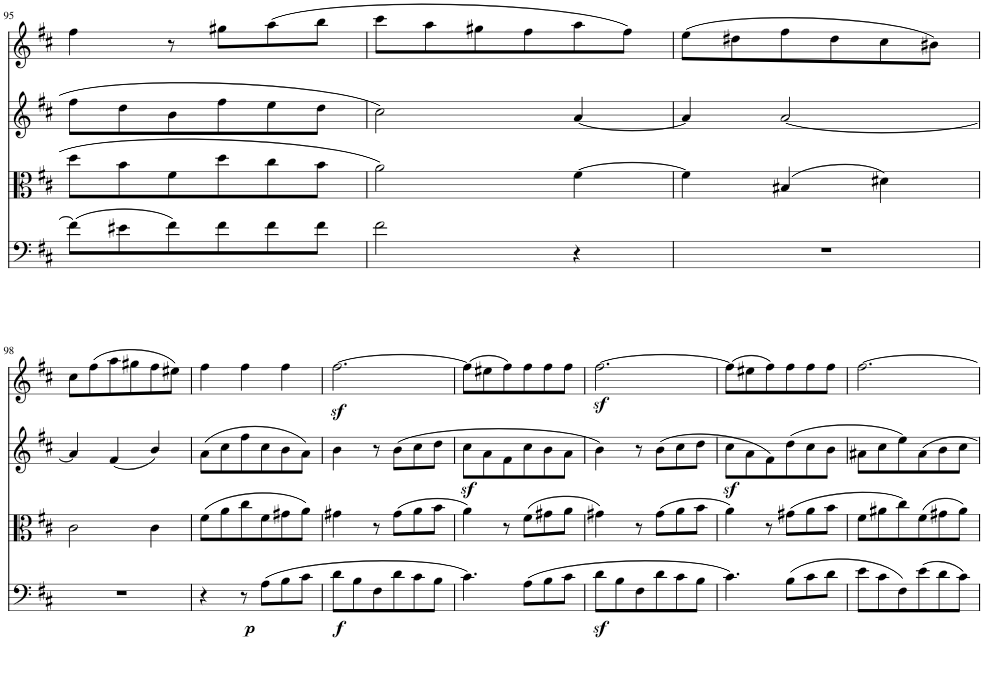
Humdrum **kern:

**kern	**dynam	**kern	**kern	**kern
*part4	*part4	*part3	*part2	*part1
*staff4	*staff4	*staff3	*staff2	*staff1
*I"Piano	*	*I"Piano	*I"Piano	*I"Piano
*I'Pno	*	*I'Pno	*I'Pno	*I'Pno
!!LO:PB:g=z
*clefF4	*	*clefC3	*clefG2	*clefG2
*k[f#c#]	*	*k[f#c#]	*k[f#c#]	*k[f#c#]
*M3/4	*	*M3/4	*M3/4	*M3/4
=95	=95	=95	=95	=95
(8f#\L]	.	8dd\L	8ff#\L	4ff#\
8e#X\	.	8b\	8dd\	.
8f#\)	.	8f#\	8b\	8r
8f#\	.	8dd\	8ff#\	8gg#X\L
8f#\	.	8cc#\	8ee\	(8aa\
8f#\J	.	8b\J	8dd\J	8bb\J
=96	=96	=96	=96	=96
2f#\	.	2a\	2cc#\	8ccc#\L
.	.	.	.	8aa\
.	.	.	.	8gg#X\
.	.	.	.	8ff#\
4r	.	[4f#\	[4a/	8aa\
.	.	.	.	8ff#\J)
=97	=97	=97	=97	=97
2.r	.	4f#\]	4a/]	(8ee\L
.	.	.	.	8dd#X\
.	.	(4B#X/	[2a/	8ff#\
.	.	.	.	8dd#\
.	.	4d#X\)	.	8cc#\
.	.	.	.	8b#X\J)
!!LO:LB:g=z
=98	=98	=98	=98	=98
2.r	.	2c#\	4a/]	8cc#\L
.	.	.	.	(8ff#\
.	.	.	(4f#/	8aa\
.	.	.	.	8gg#X\
.	.	4c#\	4b/)	8ff#\
.	.	.	.	8ee#X\J)
=99	=99	=99	=99	=99
4r	.	(8f#\L	(8a\L	4ff#\
.	.	8a\	8cc#\	.
!	!LO:DY:b	!	!	!
8r	p	8cc#\	8ff#\	4ff#\
(8A\L	.	8f#\	8cc#\	.
8B\	.	8g#X\	8b\	4ff#\
8c#\J	.	8a\J)	8a\J)	.
=100	=100	=100	=100	=100
!	!LO:DY:b	!	!	!
8d\L	f	4g#X\	4b\	[2.ff#z<\
8B\	.	.	.	.
8F#\	.	8r	8r	.
8d\	.	(8g#\L	(8b\L	.
8c#\	.	8a\	8cc#\	.
8B\J	.	8b\J	8dd\J	.
=101	=101	=101	=101	=101
4.c#\)	.	4a\)	8cc#z<\L	(8ff#\L]
.	.	.	8a\	8ee#X\
.	.	8r	8f#\	8ff#\)
(8A\L	.	(8f#\L	8cc#\	8ff#\
8B\	.	8g#X\	8b\	8ff#\
8c#\J	.	8a\J	8a\J	8ff#\J
=102	=102	=102	=102	=102
8dz<\L	.	4g#X\)	4b\)	[2.ff#z<\
8B\	.	.	.	.
8F#\	.	8r	8r	.
8d\	.	(8g#\L	(8b\L	.
8c#\	.	8a\	8cc#\	.
8B\J	.	8b\J	8dd\J	.
=103	=103	=103	=103	=103
4.c#\)	.	4a\)	8cc#z<\L	(8ff#\L]
.	.	.	8a\	8ee#X\
.	.	8r	8f#\)	8ff#\)
(8B\L	.	(8g#X\L	(8dd\	8ff#\
8c#\	.	8a\	8cc#\	8ff#\
8d\J	.	8b\J	8b\J	8ff#\J
=104	=104	=104	=104	=104
8e\L	.	8f#\L	8a#X\L	[2.ff#\
8c#\	.	8a#X\	8cc#\	.
8F#\)	.	8cc#\)	8ee\)	.
(8e\	.	(8f#\	8a#\	.
8d\	.	8g#X\	8b\	.
8c#\J)	.	8a#\J)	8cc#\J	.
=	=	=	=	=
*-	*-	*-	*-	*-
